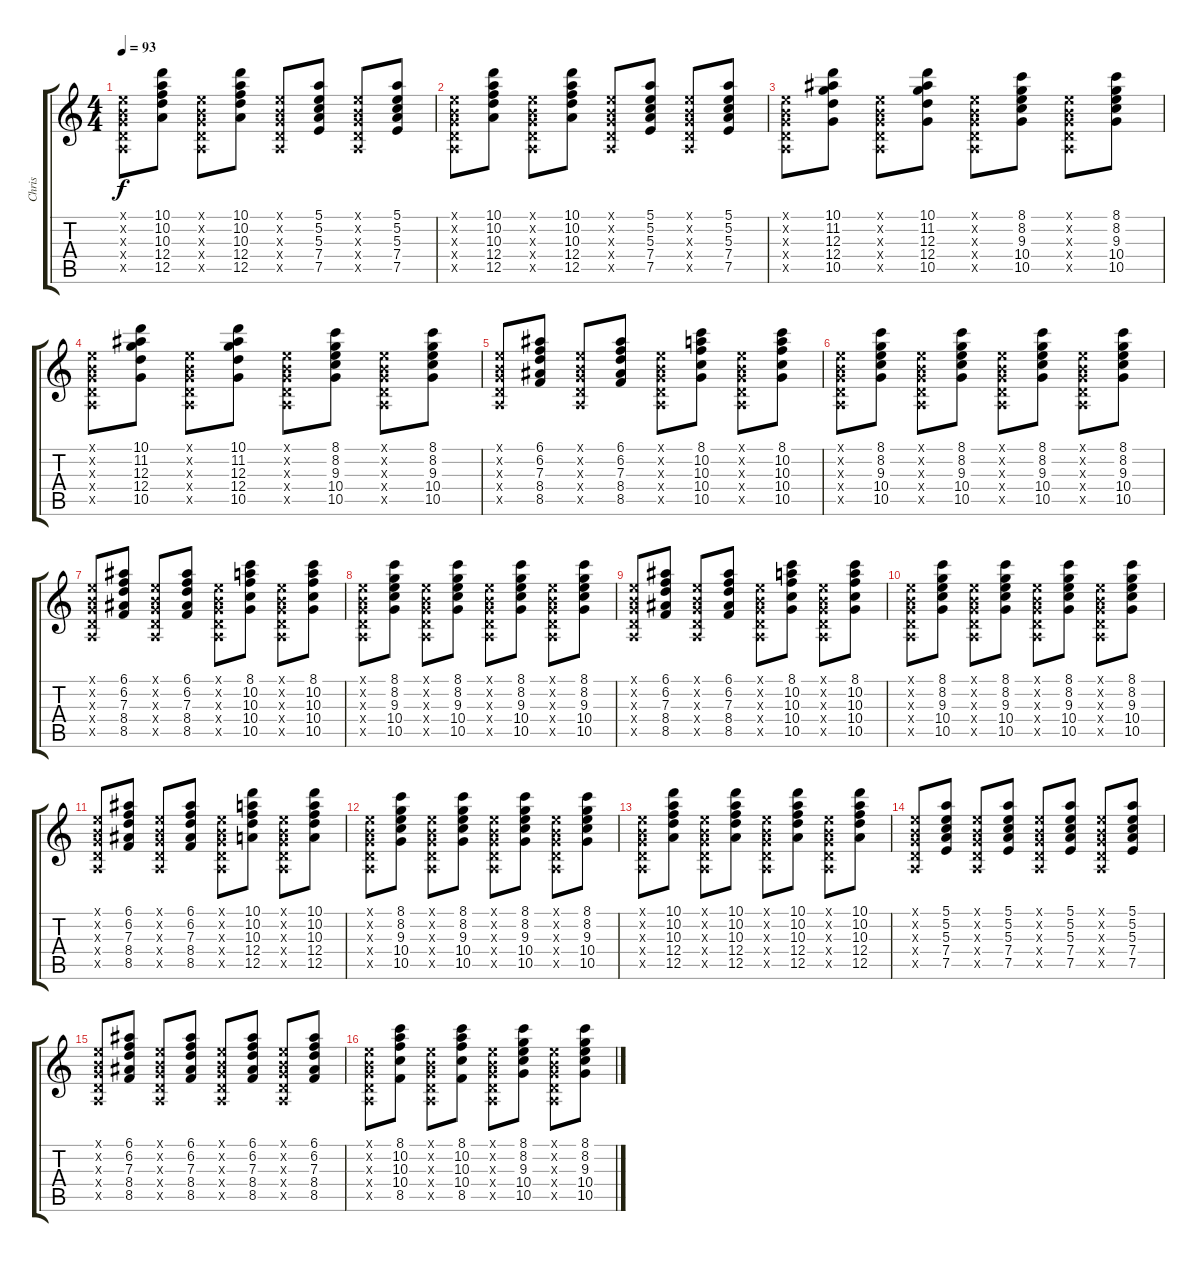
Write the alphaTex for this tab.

\track ("Chris" "Chris") {instrument electricguitarclean}
\staff {score tabs}
\tuning (E4 B3 G3 D3 A2 E2) {hide}
\ts (4 4)
\tempo 93
\clef g2
\ks c
(0.1{x} 0.2{x} 0.3{x} 0.4{x} 0.5{x}).8{dy f} (10.1 10.2 10.3 12.4 12.5).8 (0.1{x} 0.2{x} 0.3{x} 0.4{x} 0.5{x}).8 (10.1 10.2 10.3 12.4 12.5).8 (0.1{x} 0.2{x} 0.3{x} 0.4{x} 0.5{x}).8 (5.1 5.2 5.3 7.4 7.5).8 (0.1{x} 0.2{x} 0.3{x} 0.4{x} 0.5{x}).8 (5.1 5.2 5.3 7.4 7.5).8 |
(0.1{x} 0.2{x} 0.3{x} 0.4{x} 0.5{x}).8 (10.1 10.2 10.3 12.4 12.5).8 (0.1{x} 0.2{x} 0.3{x} 0.4{x} 0.5{x}).8 (10.1 10.2 10.3 12.4 12.5).8 (0.1{x} 0.2{x} 0.3{x} 0.4{x} 0.5{x}).8 (5.1 5.2 5.3 7.4 7.5).8 (0.1{x} 0.2{x} 0.3{x} 0.4{x} 0.5{x}).8 (5.1 5.2 5.3 7.4 7.5).8 |
(0.1{x} 0.2{x} 0.3{x} 0.4{x} 0.5{x}).8 (10.1 11.2 12.3 12.4 10.5).8 (0.1{x} 0.2{x} 0.3{x} 0.4{x} 0.5{x}).8 (10.1 11.2 12.3 12.4 10.5).8 (0.1{x} 0.2{x} 0.3{x} 0.4{x} 0.5{x}).8 (8.1 8.2 9.3 10.4 10.5).8 (0.1{x} 0.2{x} 0.3{x} 0.4{x} 0.5{x}).8 (8.1 8.2 9.3 10.4 10.5).8 |
(0.1{x} 0.2{x} 0.3{x} 0.4{x} 0.5{x}).8 (10.1 11.2 12.3 12.4 10.5).8 (0.1{x} 0.2{x} 0.3{x} 0.4{x} 0.5{x}).8 (10.1 11.2 12.3 12.4 10.5).8 (0.1{x} 0.2{x} 0.3{x} 0.4{x} 0.5{x}).8 (8.1 8.2 9.3 10.4 10.5).8 (0.1{x} 0.2{x} 0.3{x} 0.4{x} 0.5{x}).8 (8.1 8.2 9.3 10.4 10.5).8 |
(0.1{x} 0.2{x} 0.3{x} 0.4{x} 0.5{x}).8 (6.1 6.2 7.3 8.4 8.5).8 (0.1{x} 0.2{x} 0.3{x} 0.4{x} 0.5{x}).8 (6.1 6.2 7.3 8.4 8.5).8 (0.1{x} 0.2{x} 0.3{x} 0.4{x} 0.5{x}).8 (8.1 10.2 10.3 10.4 10.5).8 (0.1{x} 0.2{x} 0.3{x} 0.4{x} 0.5{x}).8 (8.1 10.2 10.3 10.4 10.5).8 |
(0.1{x} 0.2{x} 0.3{x} 0.4{x} 0.5{x}).8 (8.1 8.2 9.3 10.4 10.5).8 (0.1{x} 0.2{x} 0.3{x} 0.4{x} 0.5{x}).8 (8.1 8.2 9.3 10.4 10.5).8 (0.1{x} 0.2{x} 0.3{x} 0.4{x} 0.5{x}).8 (8.1 8.2 9.3 10.4 10.5).8 (0.1{x} 0.2{x} 0.3{x} 0.4{x} 0.5{x}).8 (8.1 8.2 9.3 10.4 10.5).8 |
(0.1{x} 0.2{x} 0.3{x} 0.4{x} 0.5{x}).8 (6.1 6.2 7.3 8.4 8.5).8 (0.1{x} 0.2{x} 0.3{x} 0.4{x} 0.5{x}).8 (6.1 6.2 7.3 8.4 8.5).8 (0.1{x} 0.2{x} 0.3{x} 0.4{x} 0.5{x}).8 (8.1 10.2 10.3 10.4 10.5).8 (0.1{x} 0.2{x} 0.3{x} 0.4{x} 0.5{x}).8 (8.1 10.2 10.3 10.4 10.5).8 |
(0.1{x} 0.2{x} 0.3{x} 0.4{x} 0.5{x}).8 (8.1 8.2 9.3 10.4 10.5).8 (0.1{x} 0.2{x} 0.3{x} 0.4{x} 0.5{x}).8 (8.1 8.2 9.3 10.4 10.5).8 (0.1{x} 0.2{x} 0.3{x} 0.4{x} 0.5{x}).8 (8.1 8.2 9.3 10.4 10.5).8 (0.1{x} 0.2{x} 0.3{x} 0.4{x} 0.5{x}).8 (8.1 8.2 9.3 10.4 10.5).8 |
(0.1{x} 0.2{x} 0.3{x} 0.4{x} 0.5{x}).8 (6.1 6.2 7.3 8.4 8.5).8 (0.1{x} 0.2{x} 0.3{x} 0.4{x} 0.5{x}).8 (6.1 6.2 7.3 8.4 8.5).8 (0.1{x} 0.2{x} 0.3{x} 0.4{x} 0.5{x}).8 (8.1 10.2 10.3 10.4 10.5).8 (0.1{x} 0.2{x} 0.3{x} 0.4{x} 0.5{x}).8 (8.1 10.2 10.3 10.4 10.5).8 |
(0.1{x} 0.2{x} 0.3{x} 0.4{x} 0.5{x}).8 (8.1 8.2 9.3 10.4 10.5).8 (0.1{x} 0.2{x} 0.3{x} 0.4{x} 0.5{x}).8 (8.1 8.2 9.3 10.4 10.5).8 (0.1{x} 0.2{x} 0.3{x} 0.4{x} 0.5{x}).8 (8.1 8.2 9.3 10.4 10.5).8 (0.1{x} 0.2{x} 0.3{x} 0.4{x} 0.5{x}).8 (8.1 8.2 9.3 10.4 10.5).8 |
(0.1{x} 0.2{x} 0.3{x} 0.4{x} 0.5{x}).8 (6.1 6.2 7.3 8.4 8.5).8 (0.1{x} 0.2{x} 0.3{x} 0.4{x} 0.5{x}).8 (6.1 6.2 7.3 8.4 8.5).8 (0.1{x} 0.2{x} 0.3{x} 0.4{x} 0.5{x}).8 (10.1 10.2 10.3 12.4 12.5).8 (0.1{x} 0.2{x} 0.3{x} 0.4{x} 0.5{x}).8 (10.1 10.2 10.3 12.4 12.5).8 |
(0.1{x} 0.2{x} 0.3{x} 0.4{x} 0.5{x}).8 (8.1 8.2 9.3 10.4 10.5).8 (0.1{x} 0.2{x} 0.3{x} 0.4{x} 0.5{x}).8 (8.1 8.2 9.3 10.4 10.5).8 (0.1{x} 0.2{x} 0.3{x} 0.4{x} 0.5{x}).8 (8.1 8.2 9.3 10.4 10.5).8 (0.1{x} 0.2{x} 0.3{x} 0.4{x} 0.5{x}).8 (8.1 8.2 9.3 10.4 10.5).8 |
(0.1{x} 0.2{x} 0.3{x} 0.4{x} 0.5{x}).8 (10.1 10.2 10.3 12.4 12.5).8 (0.1{x} 0.2{x} 0.3{x} 0.4{x} 0.5{x}).8 (10.1 10.2 10.3 12.4 12.5).8 (0.1{x} 0.2{x} 0.3{x} 0.4{x} 0.5{x}).8 (10.1 10.2 10.3 12.4 12.5).8 (0.1{x} 0.2{x} 0.3{x} 0.4{x} 0.5{x}).8 (10.1 10.2 10.3 12.4 12.5).8 |
(0.1{x} 0.2{x} 0.3{x} 0.4{x} 0.5{x}).8 (5.1 5.2 5.3 7.4 7.5).8 (0.1{x} 0.2{x} 0.3{x} 0.4{x} 0.5{x}).8 (5.1 5.2 5.3 7.4 7.5).8 (0.1{x} 0.2{x} 0.3{x} 0.4{x} 0.5{x}).8 (5.1 5.2 5.3 7.4 7.5).8 (0.1{x} 0.2{x} 0.3{x} 0.4{x} 0.5{x}).8 (5.1 5.2 5.3 7.4 7.5).8 |
(0.1{x} 0.2{x} 0.3{x} 0.4{x} 0.5{x}).8 (6.1 6.2 7.3 8.4 8.5).8 (0.1{x} 0.2{x} 0.3{x} 0.4{x} 0.5{x}).8 (6.1 6.2 7.3 8.4 8.5).8 (0.1{x} 0.2{x} 0.3{x} 0.4{x} 0.5{x}).8 (6.1 6.2 7.3 8.4 8.5).8 (0.1{x} 0.2{x} 0.3{x} 0.4{x} 0.5{x}).8 (6.1 6.2 7.3 8.4 8.5).8 |
(0.1{x} 0.2{x} 0.3{x} 0.4{x} 0.5{x}).8 (8.1 10.2 10.3 10.4 8.5).8 (0.1{x} 0.2{x} 0.3{x} 0.4{x} 0.5{x}).8 (8.1 10.2 10.3 10.4 8.5).8 (0.1{x} 0.2{x} 0.3{x} 0.4{x} 0.5{x}).8 (8.1 8.2 9.3 10.4 10.5).8 (0.1{x} 0.2{x} 0.3{x} 0.4{x} 0.5{x}).8 (8.1 8.2 9.3 10.4 10.5).8
